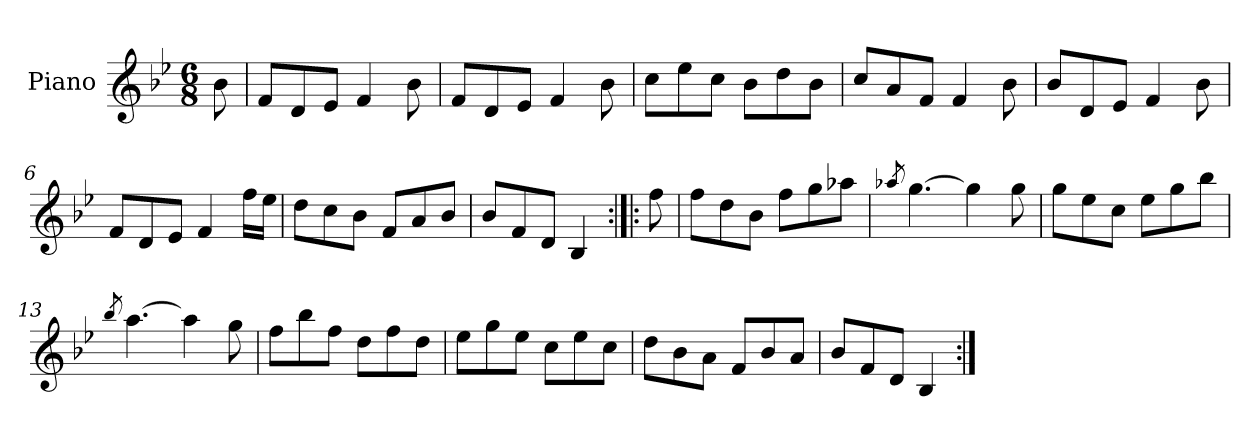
**kern
*part1
*staff1
*I"Piano
*I'Pno.
*clefG2
*k[b-e-]
*M6/8
=
8b-\
=1
8f/L
8d/
8e-/J
4f/
8b-\
=2
8f/L
8d/
8e-/J
4f/
8b-\
=3
8cc\L
8ee-\
8cc\J
8b-\L
8dd\
8b-\J
=4
8cc/L
8a/
8f/J
4f/
8b-\
=5
8b-/L
8d/
8e-/J
4f/
8b-\
=6
8f/L
8d/
8e-/J
4f/
16ff\LL
16ee-\JJ
=7
8dd\L
8cc\
8b-\J
8f/L
8a/
8b-/J
=8
8b-/L
8f/
8d/J
4B-/
=9:|!|:
8ff\
=10
8ff\L
8dd\
8b-\J
8ff\L
8gg\
8aa-X\J
=11
8qaa-X/
[4.gg\
4gg\]
8gg\
=12
8gg\L
8ee-\
8cc\J
8ee-\L
8gg\
8bb-\J
=13
8qbb-/
[4.aa\
4aa\]
8gg\
=14
8ff\L
8bb-\
8ff\J
8dd\L
8ff\
8dd\J
=15
8ee-\L
8gg\
8ee-\J
8cc\L
8ee-\
8cc\J
=16
8dd\L
8b-\
8a\J
8f/L
8b-/
8a/J
=17
8b-/L
8f/
8d/J
4B-/
=:|!
*-
